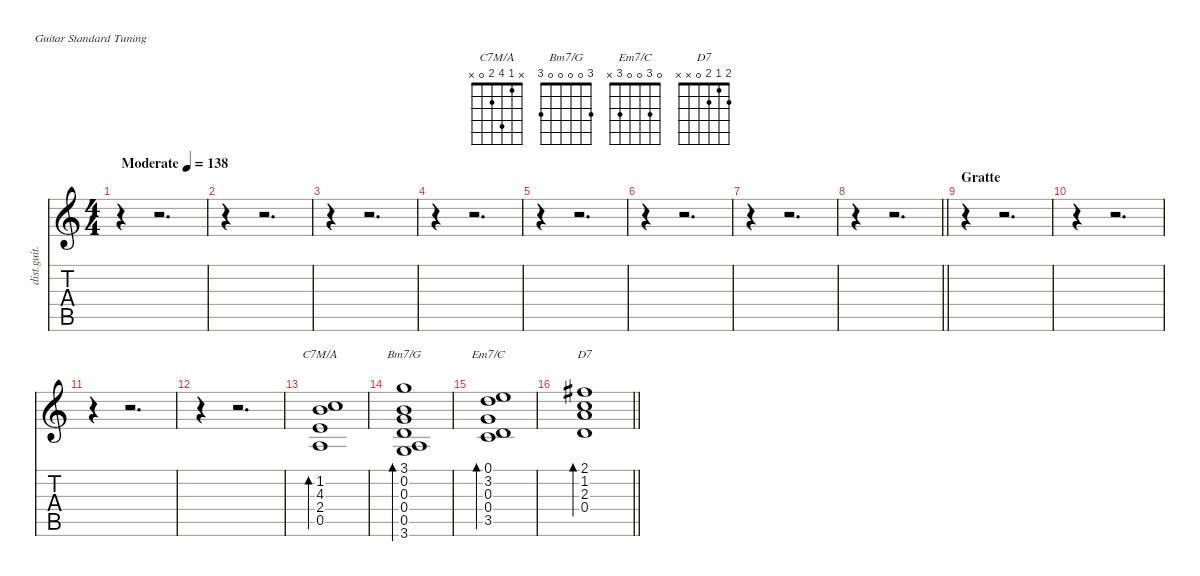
\defaultSystemsLayout 4
\hideDynamics
\bracketExtendMode nobrackets
\track ("Sylvain" "dist.guit.") {instrument distortionguitar}
\staff {score tabs}
\tuning (E4 B3 G3 D3 A2 E2)
\chord ("C7M/A" x 1 4 2 0 x) {showfingering false}
\chord ("Bm7/G" 3 0 0 0 0 3) {showfingering false}
\chord ("Em7/C" 0 3 0 0 3 x) {showfingering false}
\chord ("D7" 2 1 2 0 x x) {showfingering false}
\ts (4 4)
\beaming (8 2 2 2 2)
\tempo (138 "Moderate")
\clef g2
\ks aminor
r.4{dy mf instrument distortionguitar} r.2{d} |
r.4 r.2{d} |
r.4 r.2{d} |
r.4 r.2{d} |
r.4 r.2{d} |
r.4 r.2{d} |
r.4 r.2{d} |
\barLineRight lightlight
r.4 r.2{d} |
\section ("" "Gratte")
r.4 r.2{d} |
r.4 r.2{d} |
r.4 r.2{d} |
r.4 r.2{d} |
(0.5 2.4 4.3 1.2).1{bd 227 ch "C7M/A" instrument electricguitarclean} |
(3.6 0.5 0.4 0.3 0.2 3.1).1{bd 227 ch "Bm7/G"} |
(3.5 0.4 0.3 3.2 0.1).1{bd 248 ch "Em7/C"} |
\barLineRight lightlight
(0.4 2.3 1.2 2.1{acc #}).1{bd 220 ch "D7"}
